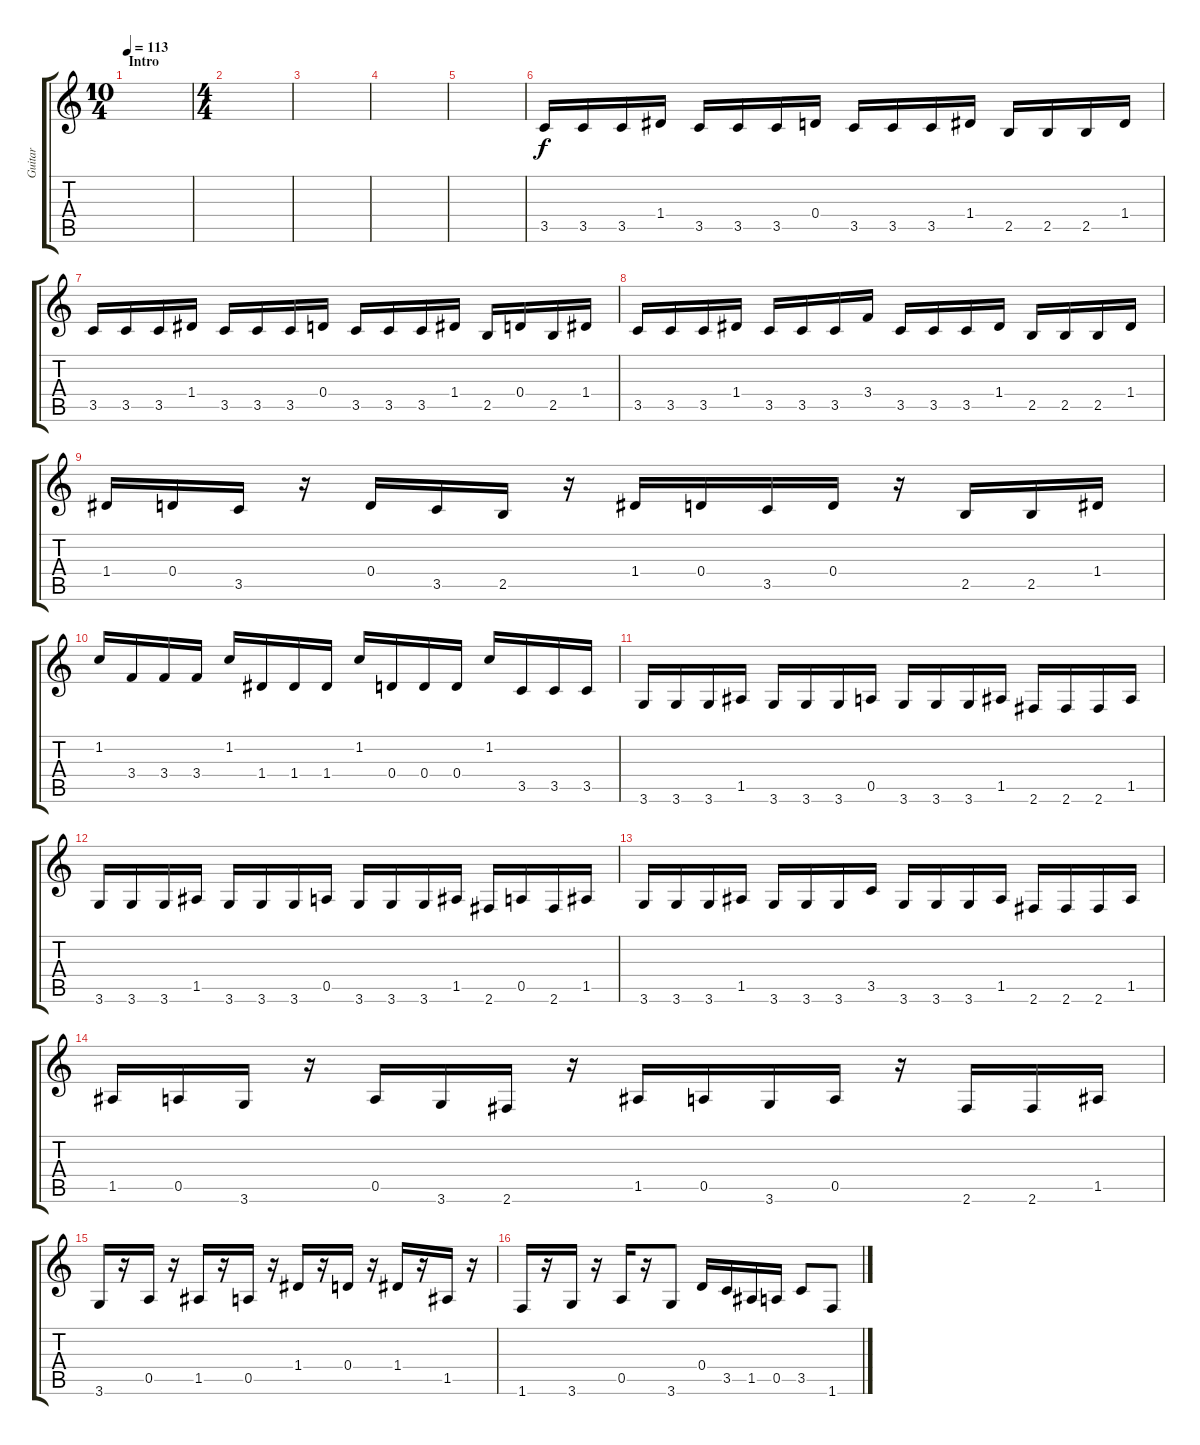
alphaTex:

\track ("Guitar" "Guitar") {instrument distortionguitar}
\staff {score tabs}
\tuning (E4 B3 G3 D3 A2 E2) {hide}
\ts (10 4)
\section ("" "Intro")
\tempo 113
\clef g2
\ks c
|
\ts (4 4)
|
|
|
|
3.5.16{volume 14 instrument distortionguitar} 3.5.16 3.5.16 1.4.16 3.5.16 3.5.16 3.5.16 0.4.16 3.5.16 3.5.16 3.5.16 1.4.16 2.5.16 2.5.16 2.5.16 1.4.16 |
3.5.16 3.5.16 3.5.16 1.4.16 3.5.16 3.5.16 3.5.16 0.4.16 3.5.16 3.5.16 3.5.16 1.4.16 2.5.16 0.4.16 2.5.16 1.4.16 |
3.5.16 3.5.16 3.5.16 1.4.16 3.5.16 3.5.16 3.5.16 3.4.16 3.5.16 3.5.16 3.5.16 1.4.16 2.5.16 2.5.16 2.5.16 1.4.16 |
1.4.16 0.4.16 3.5.16 r.16 0.4.16 3.5.16 2.5.16 r.16 1.4.16 0.4.16 3.5.16 0.4.16 r.16 2.5.16 2.5.16 1.4.16 |
1.2.16 3.4.16 3.4.16 3.4.16 1.2.16 1.4.16 1.4.16 1.4.16 1.2.16 0.4.16 0.4.16 0.4.16 1.2.16 3.5.16 3.5.16 3.5.16 |
3.6.16 3.6.16 3.6.16 1.5.16 3.6.16 3.6.16 3.6.16 0.5.16 3.6.16 3.6.16 3.6.16 1.5.16 2.6.16 2.6.16 2.6.16 1.5.16 |
3.6.16 3.6.16 3.6.16 1.5.16 3.6.16 3.6.16 3.6.16 0.5.16 3.6.16 3.6.16 3.6.16 1.5.16 2.6.16 0.5.16 2.6.16 1.5.16 |
3.6.16 3.6.16 3.6.16 1.5.16 3.6.16 3.6.16 3.6.16 3.5.16 3.6.16 3.6.16 3.6.16 1.5.16 2.6.16 2.6.16 2.6.16 1.5.16 |
1.5.16 0.5.16 3.6.16 r.16 0.5.16 3.6.16 2.6.16 r.16 1.5.16 0.5.16 3.6.16 0.5.16 r.16 2.6.16 2.6.16 1.5.16 |
3.6.16 r.16 0.5.16 r.16 1.5.16 r.16 0.5.16 r.16 1.4.16 r.16 0.4.16 r.16 1.4.16 r.16 1.5.16 r.16 |
1.6.16 r.16 3.6.16 r.16 0.5.16 r.16 3.6.8 0.4.16 3.5.16 1.5.16 0.5.16 3.5.8 1.6.8
